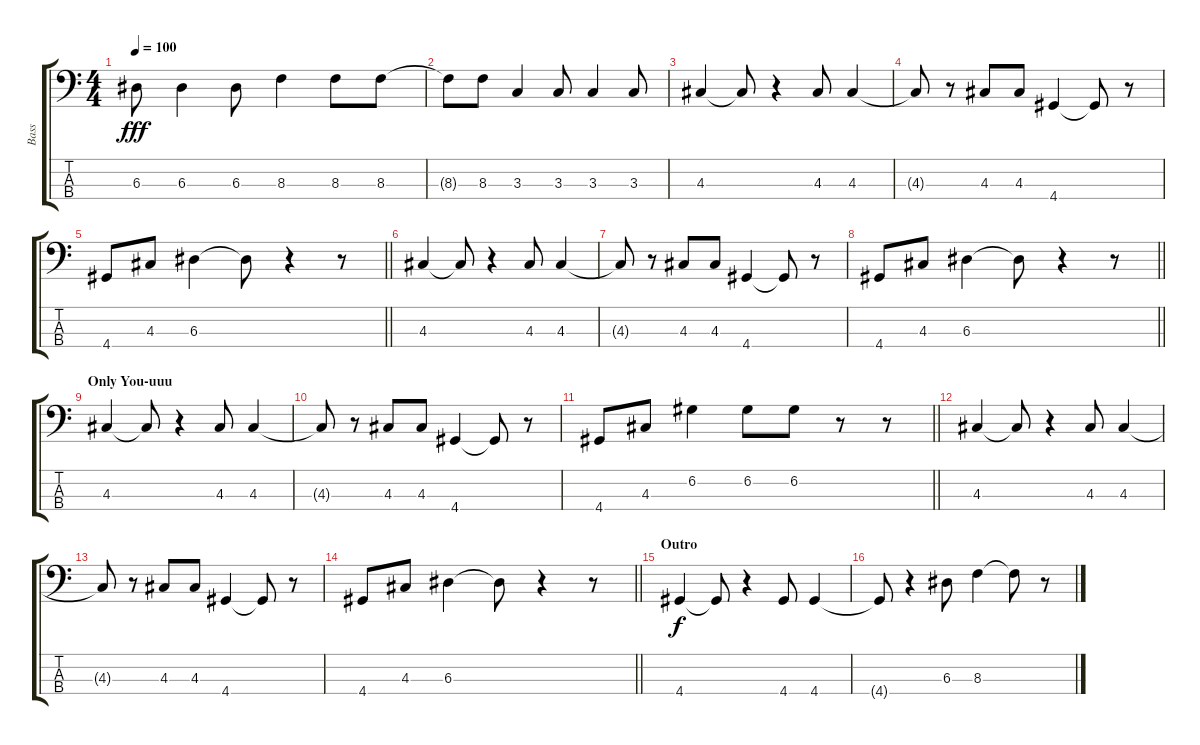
\track ("Bass" "Bass") {instrument electricbassfinger}
\staff {score tabs}
\tuning (G2 D2 A1 E1) {hide}
\ts (4 4)
\tempo 100
\clef f4
\ks c
6.3.8{dy fff} 6.3.4 6.3.8 8.3.4 8.3.8 8.3.8 |
8.3{t}.8 8.3.8 3.3.4 3.3.8 3.3.4 3.3.8 |
4.3.4 4.3{t}.8 r.4 4.3.8 4.3.4 |
4.3{t}.8 r.8 4.3.8 4.3.8 4.4.4 4.4{t}.8 r.8 |
\barLineRight lightlight
4.4.8 4.3.8 6.3.4 6.3{t}.8 r.4 r.8 |
4.3.4 4.3{t}.8 r.4 4.3.8 4.3.4 |
4.3{t}.8 r.8 4.3.8 4.3.8 4.4.4 4.4{t}.8 r.8 |
\barLineRight lightlight
4.4.8 4.3.8 6.3.4 6.3{t}.8 r.4 r.8 |
\section ("" "Only You-uuu")
4.3.4 4.3{t}.8 r.4 4.3.8 4.3.4 |
4.3{t}.8 r.8 4.3.8 4.3.8 4.4.4 4.4{t}.8 r.8 |
\barLineRight lightlight
4.4.8 4.3.8 6.2.4 6.2.8 6.2.8 r.8 r.8 |
4.3.4 4.3{t}.8 r.4 4.3.8 4.3.4 |
4.3{t}.8 r.8 4.3.8 4.3.8 4.4.4 4.4{t}.8 r.8 |
\barLineRight lightlight
4.4.8 4.3.8 6.3.4 6.3{t}.8 r.4 r.8 |
\section ("" "Outro")
4.4.4{dy f} 4.4{t}.8 r.4 4.4.8 4.4.4 |
4.4{t}.8 r.4 6.3.8 8.3.4 8.3{t}.8 r.8
